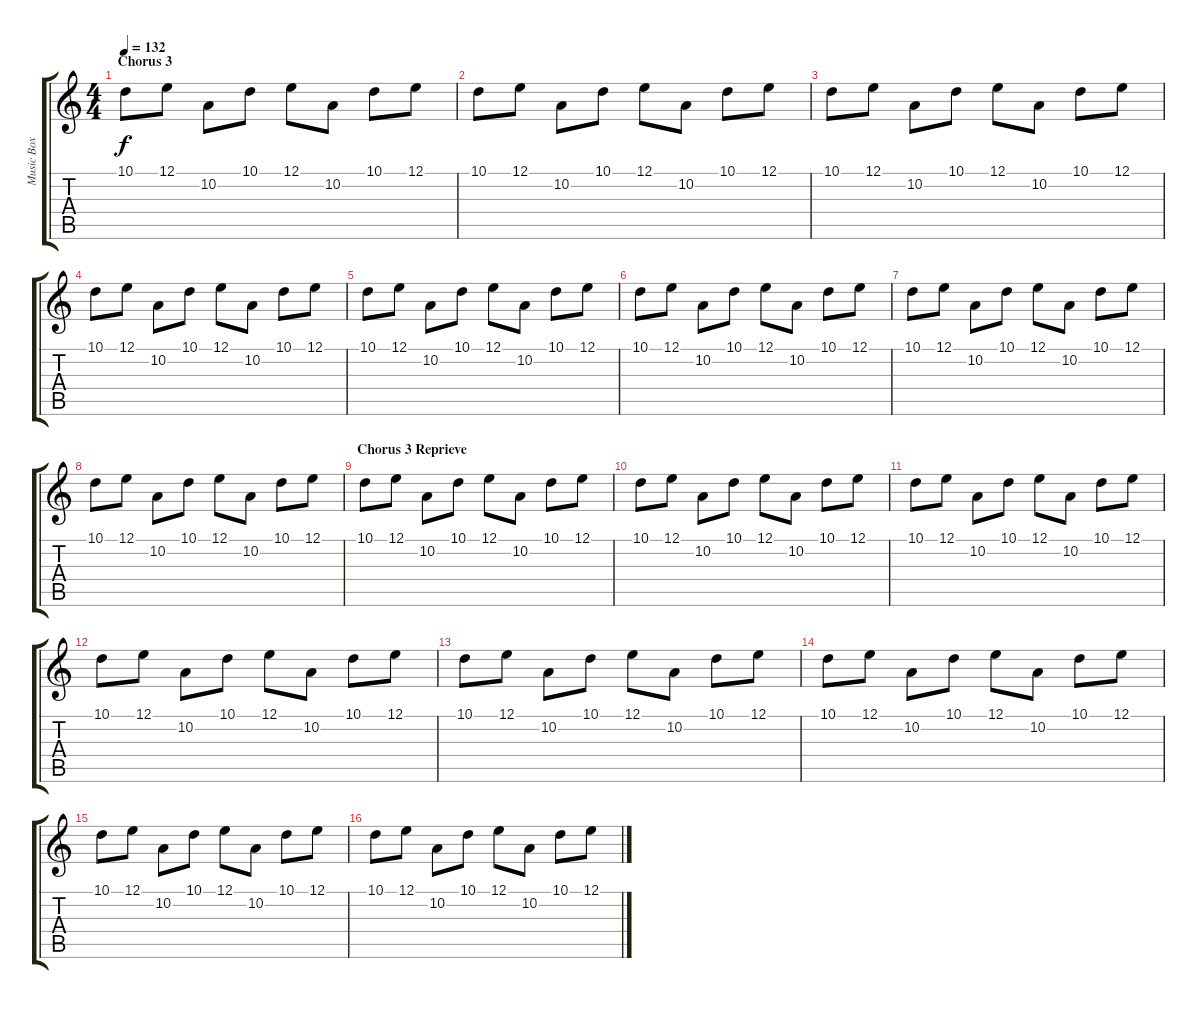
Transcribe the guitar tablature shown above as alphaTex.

\track ("Music Box" "Music Box") {instrument musicbox}
\staff {score tabs}
\tuning (E4 B3 G3 D3 A2 E2) {hide}
\ts (4 4)
\section ("" "Chorus 3")
\tempo 132
\clef g2
\ks c
10.1.8{dy f} 12.1.8 10.2.8 10.1.8 12.1.8 10.2.8 10.1.8 12.1.8 |
10.1.8 12.1.8 10.2.8 10.1.8 12.1.8 10.2.8 10.1.8 12.1.8 |
10.1.8 12.1.8 10.2.8 10.1.8 12.1.8 10.2.8 10.1.8 12.1.8 |
10.1.8 12.1.8 10.2.8 10.1.8 12.1.8 10.2.8 10.1.8 12.1.8 |
10.1.8 12.1.8 10.2.8 10.1.8 12.1.8 10.2.8 10.1.8 12.1.8 |
10.1.8 12.1.8 10.2.8 10.1.8 12.1.8 10.2.8 10.1.8 12.1.8 |
10.1.8 12.1.8 10.2.8 10.1.8 12.1.8 10.2.8 10.1.8 12.1.8 |
10.1.8 12.1.8 10.2.8 10.1.8 12.1.8 10.2.8 10.1.8 12.1.8 |
\section ("" "Chorus 3 Reprieve")
10.1.8 12.1.8 10.2.8 10.1.8 12.1.8 10.2.8 10.1.8 12.1.8 |
10.1.8 12.1.8 10.2.8 10.1.8 12.1.8 10.2.8 10.1.8 12.1.8 |
10.1.8 12.1.8 10.2.8 10.1.8 12.1.8 10.2.8 10.1.8 12.1.8 |
10.1.8 12.1.8 10.2.8 10.1.8 12.1.8 10.2.8 10.1.8 12.1.8 |
10.1.8 12.1.8 10.2.8 10.1.8 12.1.8 10.2.8 10.1.8 12.1.8 |
10.1.8 12.1.8 10.2.8 10.1.8 12.1.8 10.2.8 10.1.8 12.1.8 |
10.1.8 12.1.8 10.2.8 10.1.8 12.1.8 10.2.8 10.1.8 12.1.8 |
10.1.8 12.1.8 10.2.8 10.1.8 12.1.8 10.2.8 10.1.8 12.1.8
